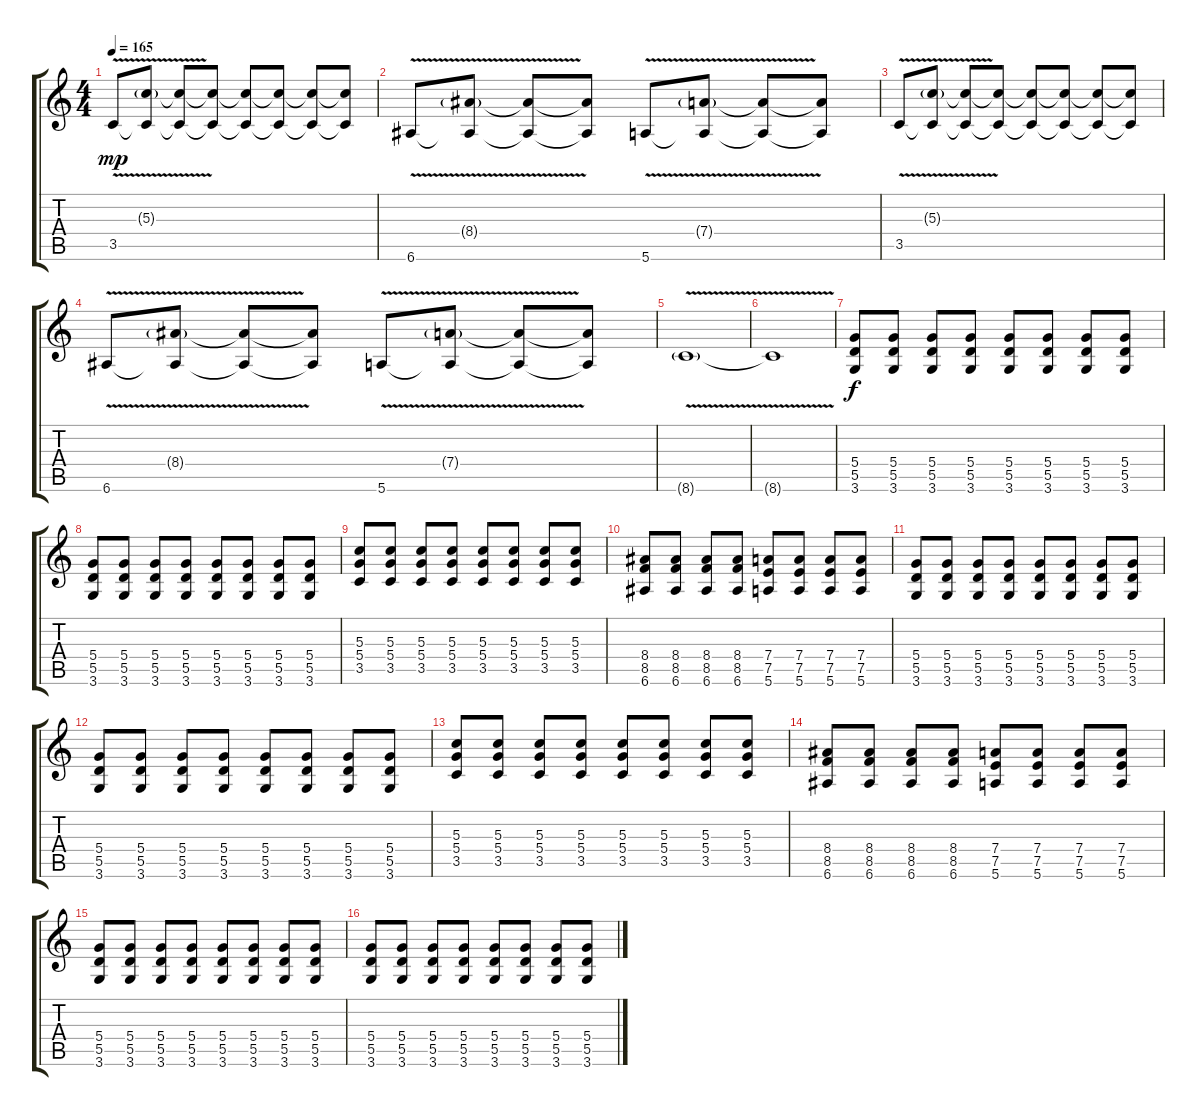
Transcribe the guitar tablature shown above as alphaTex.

\track "" {instrument distortionguitar}
\staff {score tabs}
\tuning (E4 B3 G3 D3 A2 E2) {hide}
\ts (4 4)
\tempo 165
\clef g2
\ks c
3.5{v}.8{dy mp} (5.3{v g} 3.5{t}).8 (5.3{t} 3.5{t}).8 (5.3{t} 3.5{t}).8 (5.3{t} 3.5{t}).8 (5.3{t} 3.5{t}).8 (5.3{t} 3.5{t}).8 (5.3{t} 3.5{t}).8 |
6.6{v}.8 (8.4{v g} 6.6{t}).8 (8.4{t} 6.6{t}).8 (8.4{t} 6.6{t}).8 5.6{v}.8 (7.4{v g} 5.6{t}).8 (7.4{t} 5.6{t}).8 (7.4{t} 5.6{t}).8 |
3.5{v}.8 (5.3{v g} 3.5{t}).8 (5.3{t} 3.5{t}).8 (5.3{t} 3.5{t}).8 (5.3{t} 3.5{t}).8 (5.3{t} 3.5{t}).8 (5.3{t} 3.5{t}).8 (5.3{t} 3.5{t}).8 |
6.6{v}.8 (8.4{v g} 6.6{t}).8 (8.4{t} 6.6{t}).8 (8.4{t} 6.6{t}).8 5.6{v}.8 (7.4{v g} 5.6{t}).8 (7.4{t} 5.6{t}).8 (7.4{t} 5.6{t}).8 |
8.6{v g}.1 |
8.6{t}.1 |
(5.4 5.5 3.6).8{dy f} (5.4 5.5 3.6).8 (5.4 5.5 3.6).8 (5.4 5.5 3.6).8 (5.4 5.5 3.6).8 (5.4 5.5 3.6).8 (5.4 5.5 3.6).8 (5.4 5.5 3.6).8 |
(5.4 5.5 3.6).8 (5.4 5.5 3.6).8 (5.4 5.5 3.6).8 (5.4 5.5 3.6).8 (5.4 5.5 3.6).8 (5.4 5.5 3.6).8 (5.4 5.5 3.6).8 (5.4 5.5 3.6).8 |
(5.3 5.4 3.5).8 (5.3 5.4 3.5).8 (5.3 5.4 3.5).8 (5.3 5.4 3.5).8 (5.3 5.4 3.5).8 (5.3 5.4 3.5).8 (5.3 5.4 3.5).8 (5.3 5.4 3.5).8 |
(8.4 8.5 6.6).8 (8.4 8.5 6.6).8 (8.4 8.5 6.6).8 (8.4 8.5 6.6).8 (7.4 7.5 5.6).8 (7.4 7.5 5.6).8 (7.4 7.5 5.6).8 (7.4 7.5 5.6).8 |
(5.4 5.5 3.6).8 (5.4 5.5 3.6).8 (5.4 5.5 3.6).8 (5.4 5.5 3.6).8 (5.4 5.5 3.6).8 (5.4 5.5 3.6).8 (5.4 5.5 3.6).8 (5.4 5.5 3.6).8 |
(5.4 5.5 3.6).8 (5.4 5.5 3.6).8 (5.4 5.5 3.6).8 (5.4 5.5 3.6).8 (5.4 5.5 3.6).8 (5.4 5.5 3.6).8 (5.4 5.5 3.6).8 (5.4 5.5 3.6).8 |
(5.3 5.4 3.5).8 (5.3 5.4 3.5).8 (5.3 5.4 3.5).8 (5.3 5.4 3.5).8 (5.3 5.4 3.5).8 (5.3 5.4 3.5).8 (5.3 5.4 3.5).8 (5.3 5.4 3.5).8 |
(8.4 8.5 6.6).8 (8.4 8.5 6.6).8 (8.4 8.5 6.6).8 (8.4 8.5 6.6).8 (7.4 7.5 5.6).8 (7.4 7.5 5.6).8 (7.4 7.5 5.6).8 (7.4 7.5 5.6).8 |
(5.4 5.5 3.6).8 (5.4 5.5 3.6).8 (5.4 5.5 3.6).8 (5.4 5.5 3.6).8 (5.4 5.5 3.6).8 (5.4 5.5 3.6).8 (5.4 5.5 3.6).8 (5.4 5.5 3.6).8 |
(5.4 5.5 3.6).8 (5.4 5.5 3.6).8 (5.4 5.5 3.6).8 (5.4 5.5 3.6).8 (5.4 5.5 3.6).8 (5.4 5.5 3.6).8 (5.4 5.5 3.6).8 (5.4 5.5 3.6).8
